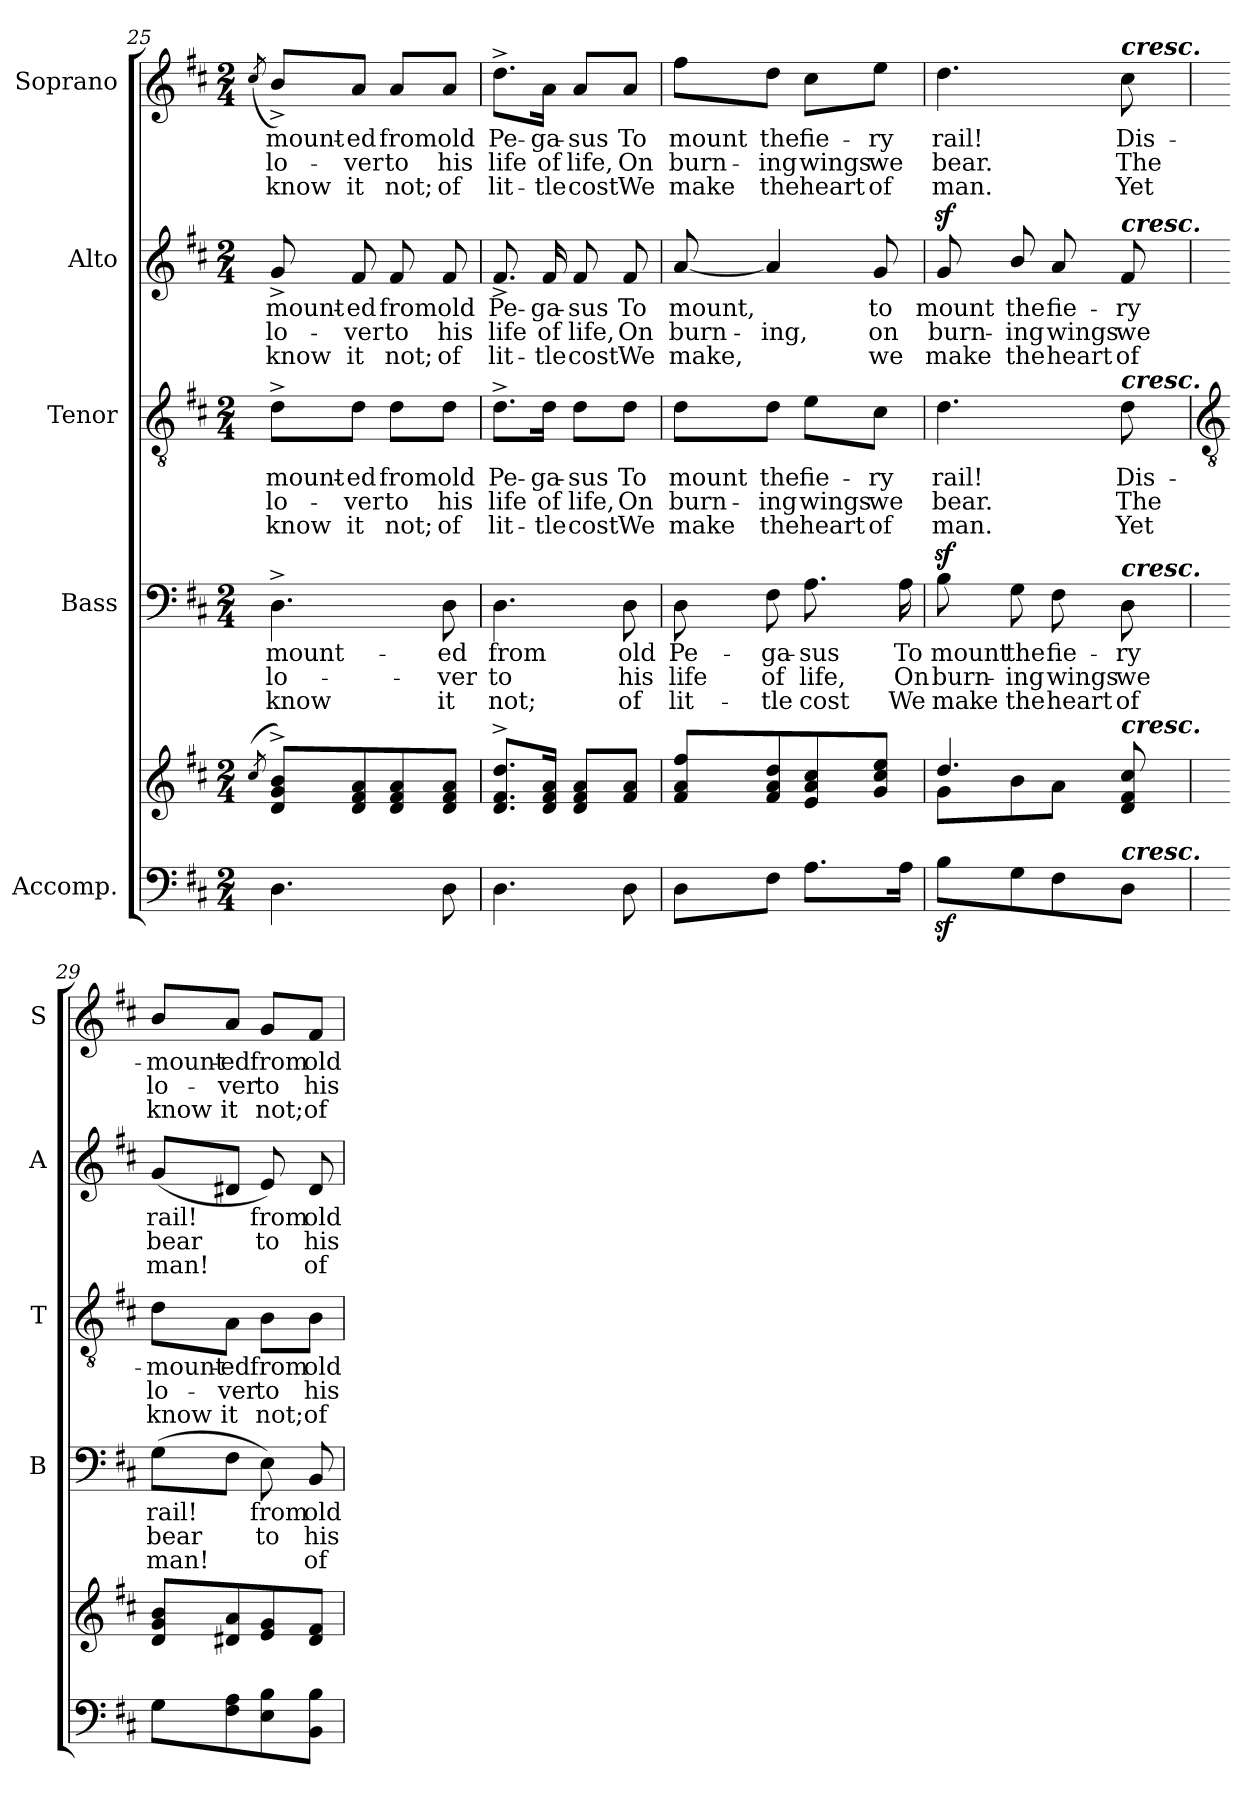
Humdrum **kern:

**kern	**kern	**kern	**text	**text	**text	**kern	**text	**text	**text	**kern	**text	**text	**text	**kern	**text	**text	**text
*part5	*part5	*part4	*part4	*part4	*part4	*part3	*part3	*part3	*part3	*part2	*part2	*part2	*part2	*part1	*part1	*part1	*part1
*staff6	*staff5	*staff4	*staff4	*staff4	*staff4	*staff3	*staff3	*staff3	*staff3	*staff2	*staff2	*staff2	*staff2	*staff1	*staff1	*staff1	*staff1
*I"Accomp.	*	*I"Bass	*	*	*	*I"Tenor	*	*	*	*I"Alto	*	*	*	*I"Soprano	*	*	*
*	*	*I'B	*	*	*	*I'T	*	*	*	*I'A	*	*	*	*I'S	*	*	*
*clefF4	*clefG2	*clefF4	*	*	*	*clefGv2	*	*	*	*clefG2	*	*	*	*clefG2	*	*	*
*k[f#c#]	*k[f#c#]	*k[f#c#]	*	*	*	*k[f#c#]	*	*	*	*k[f#c#]	*	*	*	*k[f#c#]	*	*	*
*D:	*D:	*D:	*	*	*	*D:	*	*	*	*D:	*	*	*	*D:	*	*	*
*M2/4	*M2/4	*M2/4	*	*	*	*M2/4	*	*	*	*M2/4	*	*	*	*M2/4	*	*	*
=25	=25	=25	=25	=25	=25	=25	=25	=25	=25	=25	=25	=25	=25	=25	=25	=25	=25
.	(<8qcc#/L	.	.	.	.	.	.	.	.	.	.	.	.	(<8qcc#/	.	.	.
*	*^	*	*	*	*	*	*	*	*	*	*	*	*	*	*	*	*
!	!	!LO:N:vis=1	!	!LO:LY:b	!LO:LY:b	!LO:LY:b	!	!LO:LY:b	!LO:LY:b	!LO:LY:b	!	!LO:LY:b	!LO:LY:b	!LO:LY:b	!	!LO:LY:b	!LO:LY:b	!LO:LY:b
4.D	8d^ 8g^ 8b^)	2ryy	4.D^	mount-	-lo-	-know	8d^\L	mount-	-lo-	-know	8g^	mount-	-lo-	-know	8b^/L)	mount-	-lo-	-know
!	!	!	!	!	!	!	!	!LO:LY:b	!LO:LY:b	!LO:LY:b	!	!LO:LY:b	!LO:LY:b	!LO:LY:b	!	!LO:LY:b	!LO:LY:b	!LO:LY:b
.	8d 8f# 8a	.	.	.	.	.	8d\J	ed	ver	it	8f#	ed	ver	it	8a/J	ed	ver	it
!	!	!	!	!	!	!	!	!LO:LY:b	!LO:LY:b	!LO:LY:b	!	!LO:LY:b	!LO:LY:b	!LO:LY:b	!	!LO:LY:b	!LO:LY:b	!LO:LY:b
.	8d 8f# 8a	.	.	.	.	.	8d\L	from	to	not;	8f#	from	to	not;	8a/L	from	to	not;
!	!	!	!	!LO:LY:b	!LO:LY:b	!LO:LY:b	!	!LO:LY:b	!LO:LY:b	!LO:LY:b	!	!LO:LY:b	!LO:LY:b	!LO:LY:b	!	!LO:LY:b	!LO:LY:b	!LO:LY:b
8D	8d 8f# 8aJ	.	8D	ed	ver	it	8d\J	old	his	of	8f#	old	his	of	8a/J	old	his	of
=26	=26	=26	=26	=26	=26	=26	=26	=26	=26	=26	=26	=26	=26	=26	=26	=26	=26	=26
!	!	!LO:N:vis=1	!	!LO:LY:b	!LO:LY:b	!LO:LY:b	!	!LO:LY:b	!LO:LY:b	!LO:LY:b	!	!LO:LY:b	!LO:LY:b	!LO:LY:b	!	!LO:LY:b	!LO:LY:b	!LO:LY:b
4.D	8.d^ 8.f#^ 8.dd^L	2ryy	4.D	from	to	not;	8.d^\L	Pe-	-life	lit-	8.f#^	Pe-	-life	lit-	8.dd^\L	Pe-	-life	lit-
!	!	!	!	!	!	!	!	!LO:LY:b	!LO:LY:b	!LO:LY:b	!	!LO:LY:b	!LO:LY:b	!LO:LY:b	!	!LO:LY:b	!LO:LY:b	!LO:LY:b
.	16d 16f# 16aJ	.	.	.	.	.	16d\Jk	-ga-	-of	tle	16f#	-ga-	-of	tle	16a\Jk	-ga-	-of	tle
!	!	!	!	!	!	!	!	!LO:LY:b	!LO:LY:b	!LO:LY:b	!	!LO:LY:b	!LO:LY:b	!LO:LY:b	!	!LO:LY:b	!LO:LY:b	!LO:LY:b
.	8d 8f# 8aL	.	.	.	.	.	8d\L	sus	life,	cost	8f#	sus	life,	cost	8a/L	sus	life,	cost
!	!	!	!	!LO:LY:b	!LO:LY:b	!LO:LY:b	!	!LO:LY:b	!LO:LY:b	!LO:LY:b	!	!LO:LY:b	!LO:LY:b	!LO:LY:b	!	!LO:LY:b	!LO:LY:b	!LO:LY:b
8D	8f# 8aJ	.	8D	old	his	of	8d\J	To	On	We	8f#	To	On	We	8a/J	To	On	We
=27	=27	=27	=27	=27	=27	=27	=27	=27	=27	=27	=27	=27	=27	=27	=27	=27	=27	=27
!	!	!LO:N:vis=1	!	!LO:LY:b	!LO:LY:b	!LO:LY:b	!	!LO:LY:b	!LO:LY:b	!LO:LY:b	!	!LO:LY:b	!LO:LY:b	!LO:LY:b	!	!LO:LY:b	!LO:LY:b	!LO:LY:b
8DL	8f# 8a 8ff#L	2ryy	8D	Pe-	-life	lit-	8d\L	mount	burn-	-make	[8a	mount,	burn-	-make,	8ff#\L	mount	burn-	-make
!	!	!	!	!LO:LY:b	!LO:LY:b	!LO:LY:b	!	!LO:LY:b	!LO:LY:b	!LO:LY:b	!	!	!LO:LY:b	!	!	!LO:LY:b	!LO:LY:b	!LO:LY:b
8F#J	8f# 8a 8dd	.	8F#	-ga-	-of	tle	8d\J	the	ing	the	4a]	.	ing,	.	8dd\J	the	ing	the
!	!	!	!	!LO:LY:b	!LO:LY:b	!LO:LY:b	!	!LO:LY:b	!LO:LY:b	!LO:LY:b	!	!	!	!	!	!LO:LY:b	!LO:LY:b	!LO:LY:b
8.AL	8e 8a 8cc#	.	8.A	sus	life,	cost	8e\L	fie-	-wings	heart	.	.	.	.	8cc#\L	fie-	-wings	heart
!	!	!	!	!	!	!	!	!LO:LY:b	!LO:LY:b	!LO:LY:b	!	!LO:LY:b	!LO:LY:b	!LO:LY:b	!	!LO:LY:b	!LO:LY:b	!LO:LY:b
.	8g 8cc# 8eeJ	.	.	.	.	.	8c#\J	ry	we	of	8g	to	on	we	8ee\J	ry	we	of
!	!	!	!	!LO:LY:b	!LO:LY:b	!LO:LY:b	!	!	!	!	!	!	!	!	!	!	!	!
16AJ	.	.	16A	To	On	We	.	.	.	.	.	.	.	.	.	.	.	.
=28	=28	=28	=28	=28	=28	=28	=28	=28	=28	=28	=28	=28	=28	=28	=28	=28	=28	=28
!	!	!	!	!LO:LY:b	!LO:LY:b	!LO:LY:b	!	!LO:LY:b	!LO:LY:b	!LO:LY:b	!	!LO:LY:b	!LO:LY:b	!LO:LY:b	!	!LO:LY:b	!LO:LY:b	!LO:LY:b
8Bz>L	4.dd/	8g\L	8Bz<	mount	burn-	-make	4.d	rail!	bear.	man.	8gz<	mount	burn-	-make	4.dd	rail!	bear.	man.
!	!	!	!	!LO:LY:b	!LO:LY:b	!LO:LY:b	!	!	!	!	!	!LO:LY:b	!LO:LY:b	!LO:LY:b	!	!	!	!
8G	.	8b\	8G	the	ing	the	.	.	.	.	8b/	the	ing	the	.	.	.	.
!	!	!	!	!LO:LY:b	!LO:LY:b	!LO:LY:b	!	!	!	!	!	!LO:LY:b	!LO:LY:b	!LO:LY:b	!	!	!	!
8F#	.	8a\J	8F#	fie-	-wings	heart	.	.	.	.	8a	fie-	-wings	heart	.	.	.	.
!	!	!	!	!	!	!	!	!	!	!	!	!	!	!	!LO:TX:a:Bi:t=cresc.	!	!	!
!	!	!	!	!	!	!	!	!	!	!	!LO:TX:a:Bi:t=cresc.	!	!	!	!	!	!	!
!	!	!	!	!	!	!	!LO:TX:a:Bi:t=cresc.	!	!	!	!	!	!	!	!	!	!	!
!	!	!	!LO:TX:a:Bi:t=cresc.	!	!	!	!	!	!	!	!	!	!	!	!	!	!	!
!	!LO:TX:a:Bi:t=cresc.	!	!	!	!	!	!	!	!	!	!	!	!	!	!	!	!	!
!LO:TX:a:Bi:t=cresc.	!	!	!	!	!	!	!	!	!	!	!	!	!	!	!	!	!	!
!	!	!	!	!LO:LY:b	!LO:LY:b	!LO:LY:b	!	!LO:LY:b	!LO:LY:b	!LO:LY:b	!	!LO:LY:b	!LO:LY:b	!LO:LY:b	!	!LO:LY:b	!LO:LY:b	!LO:LY:b
8DJ	8d 8f# 8cc#	8ryy	8D	ry	we	of	8d	Dis-	-The	Yet	8f#	ry	we	of	8cc#	Dis-	-The	Yet
!!LO:LB:g=z
=29	=29	=29	=29	=29	=29	=29	=29	=29	=29	=29	=29	=29	=29	=29	=29	=29	=29	=29
*	*	*	*	*	*	*	*clefGv2	*	*	*	*	*	*	*	*	*	*	*
!	!	!LO:N:vis=1	!	!LO:LY:b	!LO:LY:b	!LO:LY:b	!	!LO:LY:b	!LO:LY:b	!LO:LY:b	!	!LO:LY:b	!LO:LY:b	!LO:LY:b	!	!LO:LY:b	!LO:LY:b	!LO:LY:b
8GL	8d 8g 8bL	2ryy	(>8GL	rail!	bear	man!	8d\L	mount-	-lo-	-know	(<8gL	rail!	bear	man!	8b/L	mount-	-lo-	-know
!	!	!	!	!	!	!	!	!LO:LY:b	!LO:LY:b	!LO:LY:b	!	!	!	!	!	!LO:LY:b	!LO:LY:b	!LO:LY:b
8F# 8A	8d#X 8a	.	8F#J	.	.	.	8A\J	ed	ver	it	8d#XJ	.	.	.	8a/J	ed	ver	it
!	!	!	!	!LO:LY:b	!LO:LY:b	!	!	!LO:LY:b	!LO:LY:b	!LO:LY:b	!	!LO:LY:b	!LO:LY:b	!	!	!LO:LY:b	!LO:LY:b	!LO:LY:b
8E 8B	8e 8g	.	8E)	from	to	.	8B\L	from	to	not;	8e)	from	to	.	8g/L	from	to	not;
!	!	!	!	!LO:LY:b	!LO:LY:b	!LO:LY:b	!	!LO:LY:b	!LO:LY:b	!LO:LY:b	!	!LO:LY:b	!LO:LY:b	!LO:LY:b	!	!LO:LY:b	!LO:LY:b	!LO:LY:b
8BB 8BJ	8d# 8f#J	.	8BB	old	his	of	8B\J	old	his	of	8d#	old	his	of	8f#/J	old	his	of
*	*v	*v	*	*	*	*	*	*	*	*	*	*	*	*	*	*	*	*
=	=	=	=	=	=	=	=	=	=	=	=	=	=	=	=	=	=
*-	*-	*-	*-	*-	*-	*-	*-	*-	*-	*-	*-	*-	*-	*-	*-	*-	*-
